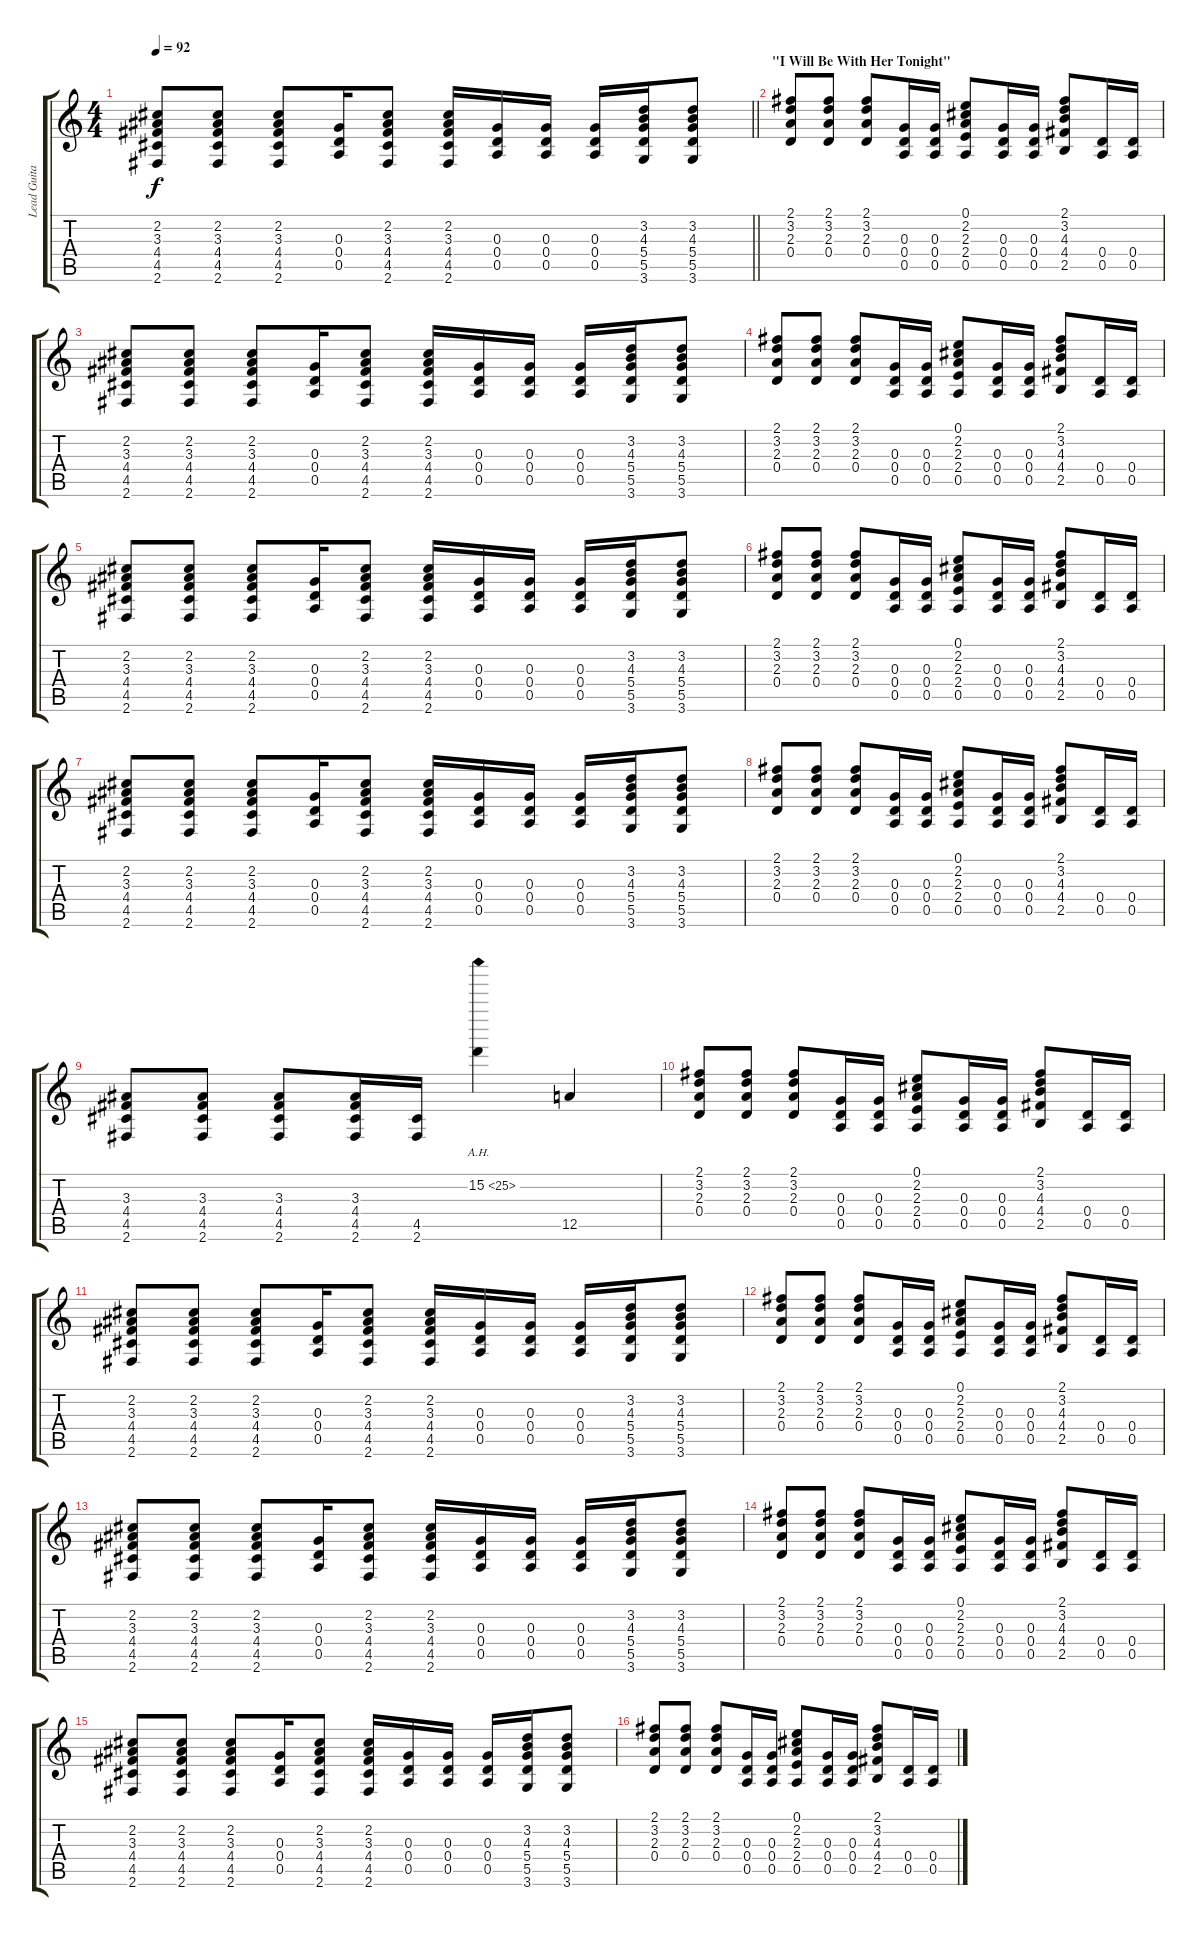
\track ("Lead Guitar" "Lead Guita") {instrument overdrivenguitar}
\staff {score tabs}
\tuning (E4 B3 G3 D3 A2 E2) {hide}
\ts (4 4)
\tempo 92
\clef g2
\barLineRight lightlight
\ks c
(2.2 3.3 4.4 4.5 2.6).8{dy f} (2.2 3.3 4.4 4.5 2.6).8 (2.2 3.3 4.4 4.5 2.6).8 (0.3 0.4 0.5).16 (2.2 3.3 4.4 4.5 2.6).8 (2.2 3.3 4.4 4.5 2.6).16 (0.3 0.4 0.5).16 (0.3 0.4 0.5).16 (0.3 0.4 0.5).16 (3.2 4.3 5.4 5.5 3.6).16 (3.2 4.3 5.4 5.5 3.6).8 |
\section ("" "\"I Will Be With Her Tonight\"")
(2.1 3.2 2.3 0.4).8 (2.1 3.2 2.3 0.4).8 (2.1 3.2 2.3 0.4).8 (0.3 0.4 0.5).16 (0.3 0.4 0.5).16 (0.1 2.2 2.3 2.4 0.5).8 (0.3 0.4 0.5).16 (0.3 0.4 0.5).16 (2.1 3.2 4.3 4.4 2.5).8 (0.4 0.5).16 (0.4 0.5).16 |
(2.2 3.3 4.4 4.5 2.6).8 (2.2 3.3 4.4 4.5 2.6).8 (2.2 3.3 4.4 4.5 2.6).8 (0.3 0.4 0.5).16 (2.2 3.3 4.4 4.5 2.6).8 (2.2 3.3 4.4 4.5 2.6).16 (0.3 0.4 0.5).16 (0.3 0.4 0.5).16 (0.3 0.4 0.5).16 (3.2 4.3 5.4 5.5 3.6).16 (3.2 4.3 5.4 5.5 3.6).8 |
(2.1 3.2 2.3 0.4).8 (2.1 3.2 2.3 0.4).8 (2.1 3.2 2.3 0.4).8 (0.3 0.4 0.5).16 (0.3 0.4 0.5).16 (0.1 2.2 2.3 2.4 0.5).8 (0.3 0.4 0.5).16 (0.3 0.4 0.5).16 (2.1 3.2 4.3 4.4 2.5).8 (0.4 0.5).16 (0.4 0.5).16 |
(2.2 3.3 4.4 4.5 2.6).8 (2.2 3.3 4.4 4.5 2.6).8 (2.2 3.3 4.4 4.5 2.6).8 (0.3 0.4 0.5).16 (2.2 3.3 4.4 4.5 2.6).8 (2.2 3.3 4.4 4.5 2.6).16 (0.3 0.4 0.5).16 (0.3 0.4 0.5).16 (0.3 0.4 0.5).16 (3.2 4.3 5.4 5.5 3.6).16 (3.2 4.3 5.4 5.5 3.6).8 |
(2.1 3.2 2.3 0.4).8 (2.1 3.2 2.3 0.4).8 (2.1 3.2 2.3 0.4).8 (0.3 0.4 0.5).16 (0.3 0.4 0.5).16 (0.1 2.2 2.3 2.4 0.5).8 (0.3 0.4 0.5).16 (0.3 0.4 0.5).16 (2.1 3.2 4.3 4.4 2.5).8 (0.4 0.5).16 (0.4 0.5).16 |
(2.2 3.3 4.4 4.5 2.6).8 (2.2 3.3 4.4 4.5 2.6).8 (2.2 3.3 4.4 4.5 2.6).8 (0.3 0.4 0.5).16 (2.2 3.3 4.4 4.5 2.6).8 (2.2 3.3 4.4 4.5 2.6).16 (0.3 0.4 0.5).16 (0.3 0.4 0.5).16 (0.3 0.4 0.5).16 (3.2 4.3 5.4 5.5 3.6).16 (3.2 4.3 5.4 5.5 3.6).8 |
(2.1 3.2 2.3 0.4).8 (2.1 3.2 2.3 0.4).8 (2.1 3.2 2.3 0.4).8 (0.3 0.4 0.5).16 (0.3 0.4 0.5).16 (0.1 2.2 2.3 2.4 0.5).8 (0.3 0.4 0.5).16 (0.3 0.4 0.5).16 (2.1 3.2 4.3 4.4 2.5).8 (0.4 0.5).16 (0.4 0.5).16 |
(3.3 4.4 4.5 2.6).8 (3.3 4.4 4.5 2.6).8 (3.3 4.4 4.5 2.6).8 (3.3 4.4 4.5 2.6).16 (4.5 2.6).16 15.2{ah 10}.4{volume 16 instrument distortionguitar} 12.5.4 |
(2.1 3.2 2.3 0.4).8 (2.1 3.2 2.3 0.4).8 (2.1 3.2 2.3 0.4).8 (0.3 0.4 0.5).16 (0.3 0.4 0.5).16 (0.1 2.2 2.3 2.4 0.5).8 (0.3 0.4 0.5).16 (0.3 0.4 0.5).16 (2.1 3.2 4.3 4.4 2.5).8 (0.4 0.5).16 (0.4 0.5).16 |
(2.2 3.3 4.4 4.5 2.6).8 (2.2 3.3 4.4 4.5 2.6).8 (2.2 3.3 4.4 4.5 2.6).8 (0.3 0.4 0.5).16 (2.2 3.3 4.4 4.5 2.6).8 (2.2 3.3 4.4 4.5 2.6).16 (0.3 0.4 0.5).16 (0.3 0.4 0.5).16 (0.3 0.4 0.5).16 (3.2 4.3 5.4 5.5 3.6).16 (3.2 4.3 5.4 5.5 3.6).8 |
(2.1 3.2 2.3 0.4).8 (2.1 3.2 2.3 0.4).8 (2.1 3.2 2.3 0.4).8 (0.3 0.4 0.5).16 (0.3 0.4 0.5).16 (0.1 2.2 2.3 2.4 0.5).8 (0.3 0.4 0.5).16 (0.3 0.4 0.5).16 (2.1 3.2 4.3 4.4 2.5).8 (0.4 0.5).16 (0.4 0.5).16 |
(2.2 3.3 4.4 4.5 2.6).8 (2.2 3.3 4.4 4.5 2.6).8 (2.2 3.3 4.4 4.5 2.6).8 (0.3 0.4 0.5).16 (2.2 3.3 4.4 4.5 2.6).8 (2.2 3.3 4.4 4.5 2.6).16 (0.3 0.4 0.5).16 (0.3 0.4 0.5).16 (0.3 0.4 0.5).16 (3.2 4.3 5.4 5.5 3.6).16 (3.2 4.3 5.4 5.5 3.6).8 |
(2.1 3.2 2.3 0.4).8 (2.1 3.2 2.3 0.4).8 (2.1 3.2 2.3 0.4).8 (0.3 0.4 0.5).16 (0.3 0.4 0.5).16 (0.1 2.2 2.3 2.4 0.5).8 (0.3 0.4 0.5).16 (0.3 0.4 0.5).16 (2.1 3.2 4.3 4.4 2.5).8 (0.4 0.5).16 (0.4 0.5).16 |
(2.2 3.3 4.4 4.5 2.6).8 (2.2 3.3 4.4 4.5 2.6).8 (2.2 3.3 4.4 4.5 2.6).8 (0.3 0.4 0.5).16 (2.2 3.3 4.4 4.5 2.6).8 (2.2 3.3 4.4 4.5 2.6).16 (0.3 0.4 0.5).16 (0.3 0.4 0.5).16 (0.3 0.4 0.5).16 (3.2 4.3 5.4 5.5 3.6).16 (3.2 4.3 5.4 5.5 3.6).8 |
(2.1 3.2 2.3 0.4).8 (2.1 3.2 2.3 0.4).8 (2.1 3.2 2.3 0.4).8 (0.3 0.4 0.5).16 (0.3 0.4 0.5).16 (0.1 2.2 2.3 2.4 0.5).8 (0.3 0.4 0.5).16 (0.3 0.4 0.5).16 (2.1 3.2 4.3 4.4 2.5).8 (0.4 0.5).16 (0.4 0.5).16
